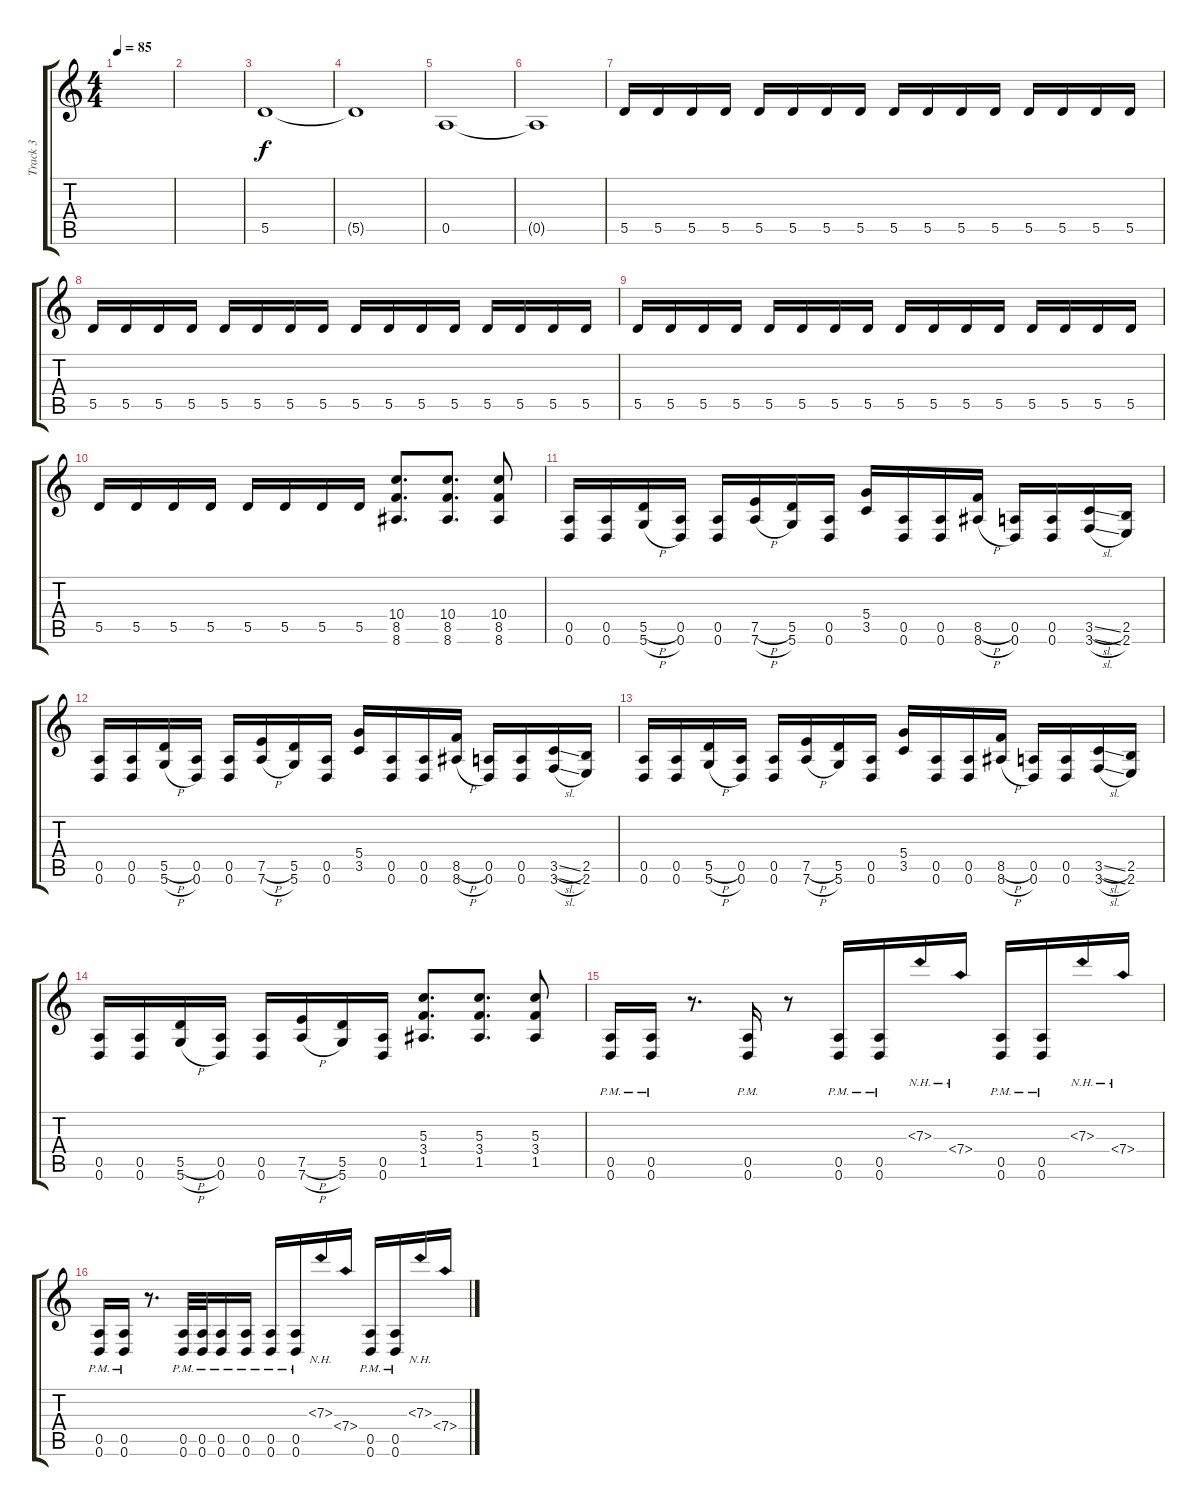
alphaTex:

\track ("Track 3" "Track 3") {instrument distortionguitar}
\staff {score tabs}
\tuning (E4 B3 G3 D3 A2 D2) {hide}
\ts (4 4)
\tempo 85
\clef g2
\ks c
|
|
5.5.1{volume 9} |
5.5{t}.1 |
0.5.1 |
0.5{t}.1 |
5.5.16{volume 7} 5.5.16 5.5.16 5.5.16 5.5.16 5.5.16 5.5.16 5.5.16 5.5.16 5.5.16 5.5.16 5.5.16 5.5.16 5.5.16 5.5.16 5.5.16 |
5.5.16 5.5.16 5.5.16 5.5.16 5.5.16 5.5.16 5.5.16 5.5.16 5.5.16 5.5.16 5.5.16 5.5.16 5.5.16 5.5.16 5.5.16 5.5.16 |
5.5.16 5.5.16 5.5.16 5.5.16 5.5.16 5.5.16 5.5.16 5.5.16 5.5.16 5.5.16 5.5.16 5.5.16 5.5.16 5.5.16 5.5.16 5.5.16 |
5.5.16 5.5.16 5.5.16 5.5.16 5.5.16 5.5.16 5.5.16 5.5.16 (10.4 8.5 8.6).8{d volume 13} (10.4 8.5 8.6).8{d} (10.4 8.5 8.6).8 |
(0.5 0.6).16 (0.5 0.6).16 (5.5{h} 5.6{h}).16 (0.5 0.6).16 (0.5 0.6).16 (7.5{h} 7.6{h}).16 (5.5 5.6).16 (0.5 0.6).16 (5.4 3.5).16 (0.5 0.6).16 (0.5 0.6).16 (8.5{h} 8.6{h}).16 (0.5 0.6).16 (0.5 0.6).16 (3.5{sl} 3.6{sl}).16 (2.5 2.6).16 |
(0.5 0.6).16 (0.5 0.6).16 (5.5{h} 5.6{h}).16 (0.5 0.6).16 (0.5 0.6).16 (7.5{h} 7.6{h}).16 (5.5 5.6).16 (0.5 0.6).16 (5.4 3.5).16 (0.5 0.6).16 (0.5 0.6).16 (8.5{h} 8.6{h}).16 (0.5 0.6).16 (0.5 0.6).16 (3.5{sl} 3.6{sl}).16 (2.5 2.6).16 |
(0.5 0.6).16 (0.5 0.6).16 (5.5{h} 5.6{h}).16 (0.5 0.6).16 (0.5 0.6).16 (7.5{h} 7.6{h}).16 (5.5 5.6).16 (0.5 0.6).16 (5.4 3.5).16 (0.5 0.6).16 (0.5 0.6).16 (8.5{h} 8.6{h}).16 (0.5 0.6).16 (0.5 0.6).16 (3.5{sl} 3.6{sl}).16 (2.5 2.6).16 |
(0.5 0.6).16 (0.5 0.6).16 (5.5{h} 5.6{h}).16 (0.5 0.6).16 (0.5 0.6).16 (7.5{h} 7.6{h}).16 (5.5 5.6).16 (0.5 0.6).16 (5.3 3.4 1.5).8{d} (5.3 3.4 1.5).8{d} (5.3 3.4 1.5).8 |
(0.5{pm} 0.6{pm}).16 (0.5{pm} 0.6{pm}).16 r.8{d} (0.5{pm} 0.6{pm}).16 r.8 (0.5{pm} 0.6{pm}).16 (0.5{pm} 0.6{pm}).16 7.3{nh}.16 7.4{nh}.16 (0.5{pm} 0.6{pm}).16 (0.5{pm} 0.6{pm}).16 7.3{nh}.16 7.4{nh}.16 |
(0.5{pm} 0.6{pm}).16 (0.5{pm} 0.6{pm}).16 r.8{d} (0.5{pm} 0.6{pm}).32 (0.5{pm} 0.6{pm}).32 (0.5{pm} 0.6{pm}).16 (0.5{pm} 0.6{pm}).16 (0.5{pm} 0.6{pm}).16 (0.5{pm} 0.6{pm}).16 7.3{nh}.16 7.4{nh}.16 (0.5{pm} 0.6{pm}).16 (0.5{pm} 0.6{pm}).16 7.3{nh}.16 7.4{nh}.16
